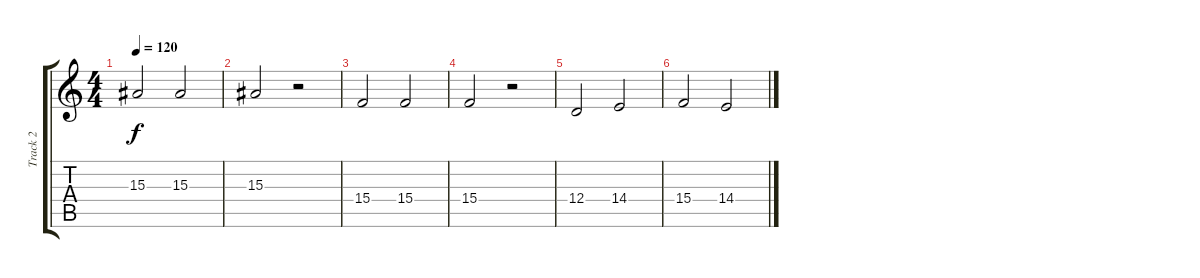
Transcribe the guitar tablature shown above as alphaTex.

\track ("Track 2" "Track 2") {instrument stringensemble1}
\staff {score tabs}
\tuning (E4 B3 G3 D3 A2 E2) {hide}
\ts (4 4)
\tempo 120
\clef g2
\ks c
15.3.2{dy f} 15.3.2 |
15.3.2 r.2 |
15.4.2 15.4.2 |
15.4.2 r.2 |
12.4.2 14.4.2 |
15.4.2 14.4.2
